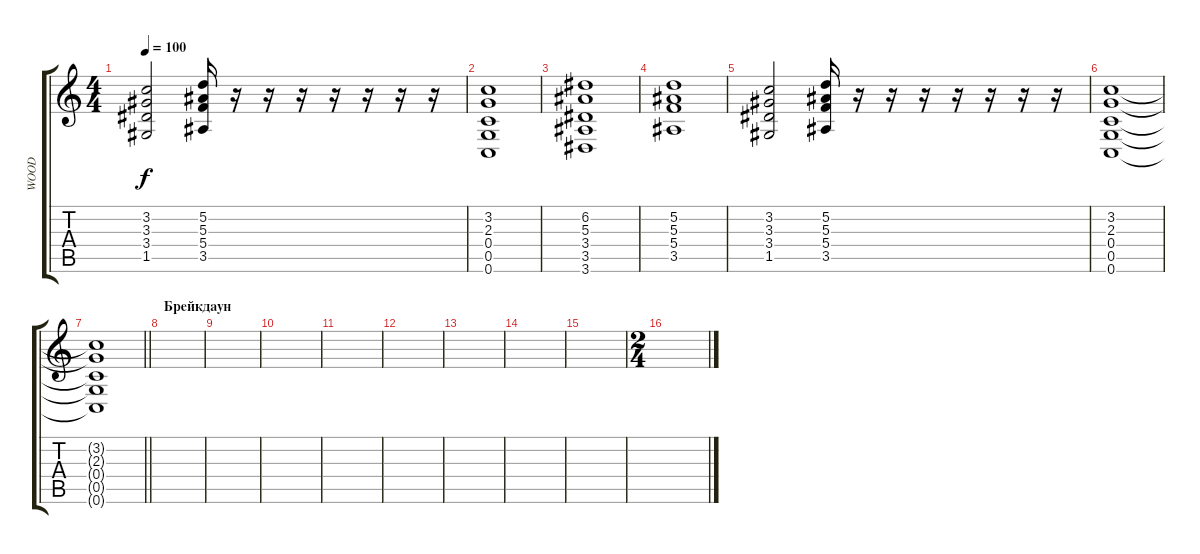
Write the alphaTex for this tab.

\track ("WOOD" "WOOD") {instrument distortionguitar}
\staff {score tabs}
\tuning (D4 A3 F3 C3 G2 C2) {hide}
\ts (4 4)
\tempo 100
\clef g2
\ks c
(3.2 3.3 3.4 1.5).2{dy f} (5.2 5.3 5.4 3.5).16 r.16 r.16 r.16 r.16 r.16 r.16 r.16 |
(3.2 2.3 0.4 0.5 0.6).1 |
(6.2 5.3 3.4 3.5 3.6).1 |
(5.2 5.3 5.4 3.5).1 |
(3.2 3.3 3.4 1.5).2 (5.2 5.3 5.4 3.5).16 r.16 r.16 r.16 r.16 r.16 r.16 r.16 |
(3.2 2.3 0.4 0.5 0.6).1 |
\barLineRight lightlight
(3.2{t} 2.3{t} 0.4{t} 0.5{t} 0.6{t}).1 |
\section ("" "Брейкдаун")
|
|
|
|
|
|
|
|
\ts (2 4)
